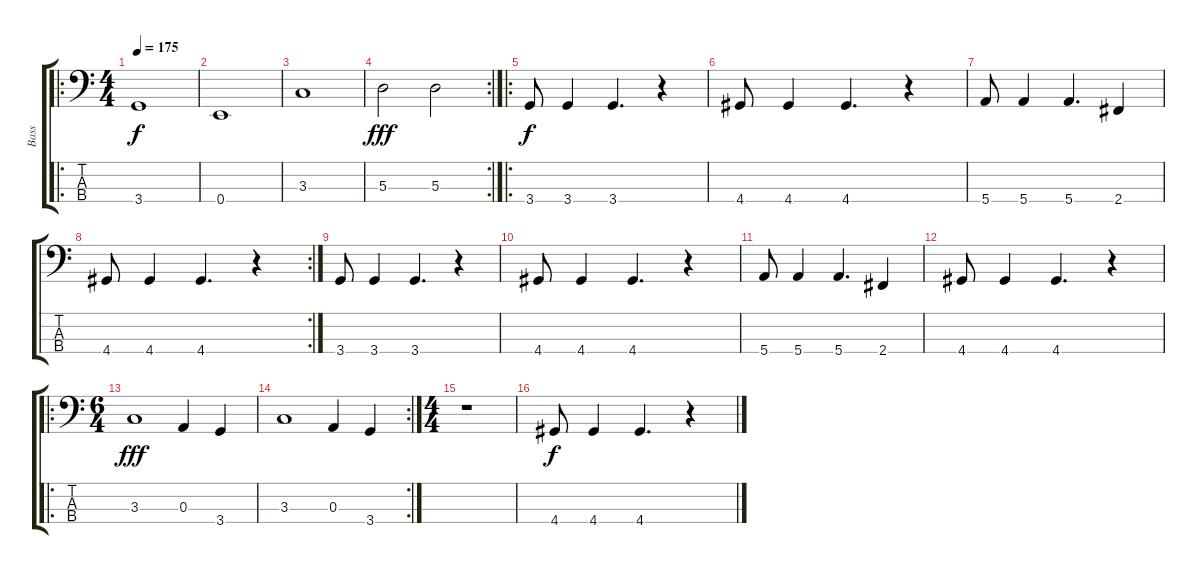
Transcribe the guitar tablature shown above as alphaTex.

\track ("Bass" "Bass") {instrument electricbassfinger}
\staff {score tabs}
\tuning (G2 D2 A1 E1) {hide}
\ro
\ts (4 4)
\tempo 175
\clef f4
\ks c
3.4.1{dy f} |
0.4.1 |
3.3.1 |
\rc 2
5.3.2{dy fff} 5.3.2 |
\ro
3.4.8{dy f} 3.4.4 3.4.4{d} r.4 |
4.4.8 4.4.4 4.4.4{d} r.4 |
5.4.8 5.4.4 5.4.4{d} 2.4.4 |
\rc 2
4.4.8 4.4.4 4.4.4{d} r.4 |
3.4.8 3.4.4 3.4.4{d} r.4 |
4.4.8 4.4.4 4.4.4{d} r.4 |
5.4.8 5.4.4 5.4.4{d} 2.4.4 |
4.4.8 4.4.4 4.4.4{d} r.4 |
\ro
\ts (6 4)
3.3.1{dy fff} 0.3.4 3.4.4 |
\rc 2
3.3.1 0.3.4 3.4.4 |
\ts (4 4)
r.1 |
4.4.8{dy f} 4.4.4 4.4.4{d} r.4
